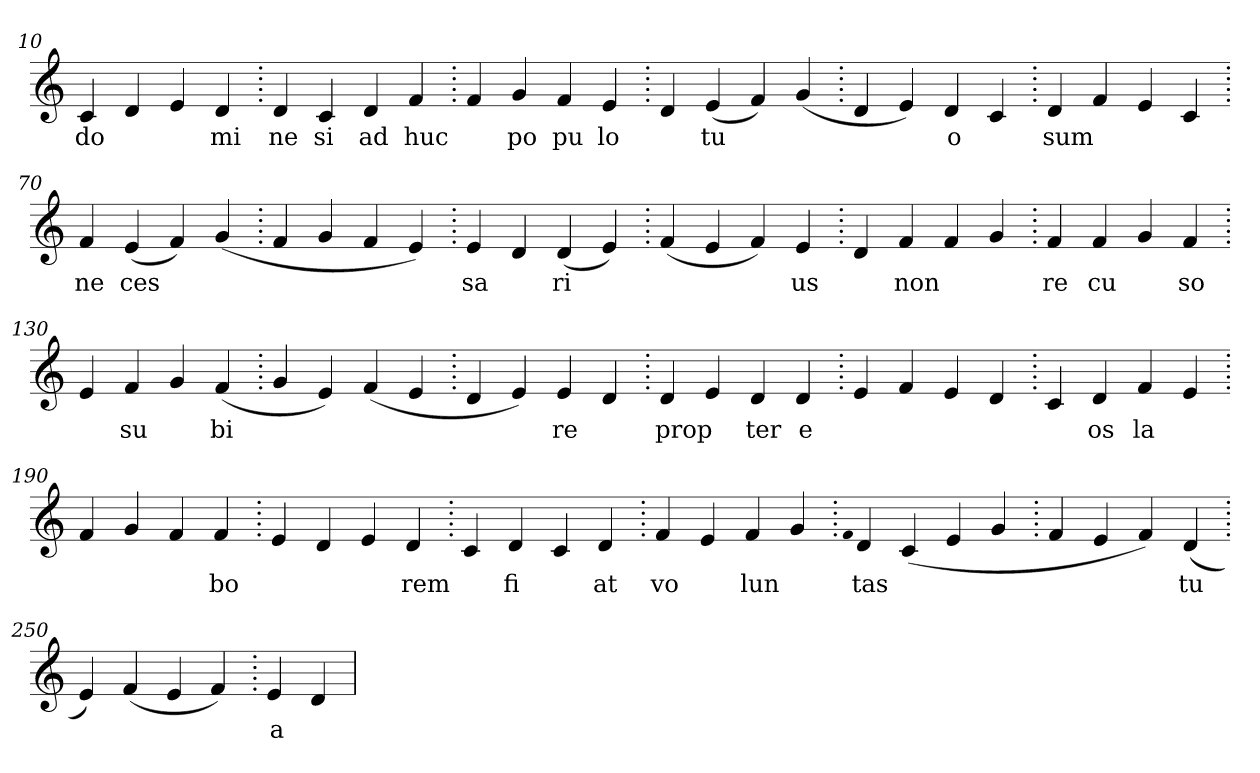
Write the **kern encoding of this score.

**kern	**text
*part1	*part1
*staff1	*staff1
*clefG2	*
=10.	=10.
4c	do
4d	.
4e	.
4d	mi
=20.	=20.
4d	ne
4c	si
4d	ad
4f	huc
=30.	=30.
4f	.
4g	po
4f	pu
4e	lo
=40.	=40.
4d	.
(>4e	tu
4f)	.
(>4g	.
=50.	=50.
4d	.
4e)	.
4d	o
4c	.
=60.	=60.
4d	sum
4f	.
4e	.
4c	.
=70.	=70.
4f	ne
(>4e	ces
4f)	.
(>4g	.
=80.	=80.
4f	.
4g	.
4f	.
4e)	.
=90.	=90.
4e	sa
4d	.
(>4d	ri
4e)	.
=100.	=100.
(>4f	.
4e	.
4f)	.
4e	us
=110.	=110.
4d	.
4f	non
4f	.
4g	.
=120.	=120.
4f	re
4f	cu
4g	.
4f	so
=130.	=130.
4e	.
4f	su
4g	.
(>4f	bi
=140.	=140.
4g	.
4e)	.
(>4f	.
4e	.
=150.	=150.
4d	.
4e)	.
4e	re
4d	.
=160.	=160.
4d	prop
4e	.
4d	ter
4d	e
=170.	=170.
4e	.
4f	.
4e	.
4d	.
=180.	=180.
4c	.
4d	os
4f	la
4e	.
=190.	=190.
4f	.
4g	.
4f	.
4f	bo
=200.	=200.
4e	.
4d	.
4e	.
4d	rem
=210.	=210.
4c	.
4d	fi
4c	.
4d	at
=220.	=220.
4f	vo
4e	.
4f	lun
4g	.
=230.	=230.
qqf	.
4d	tas
(>4c	.
4e	.
4g	.
=240.	=240.
4f	.
4e	.
4f)	.
(>4d	tu
=250.	=250.
4e)	.
(>4f	.
4e	.
4f)	.
=260.	=260.
4e	a
4d	.
=	=
*-	*-
